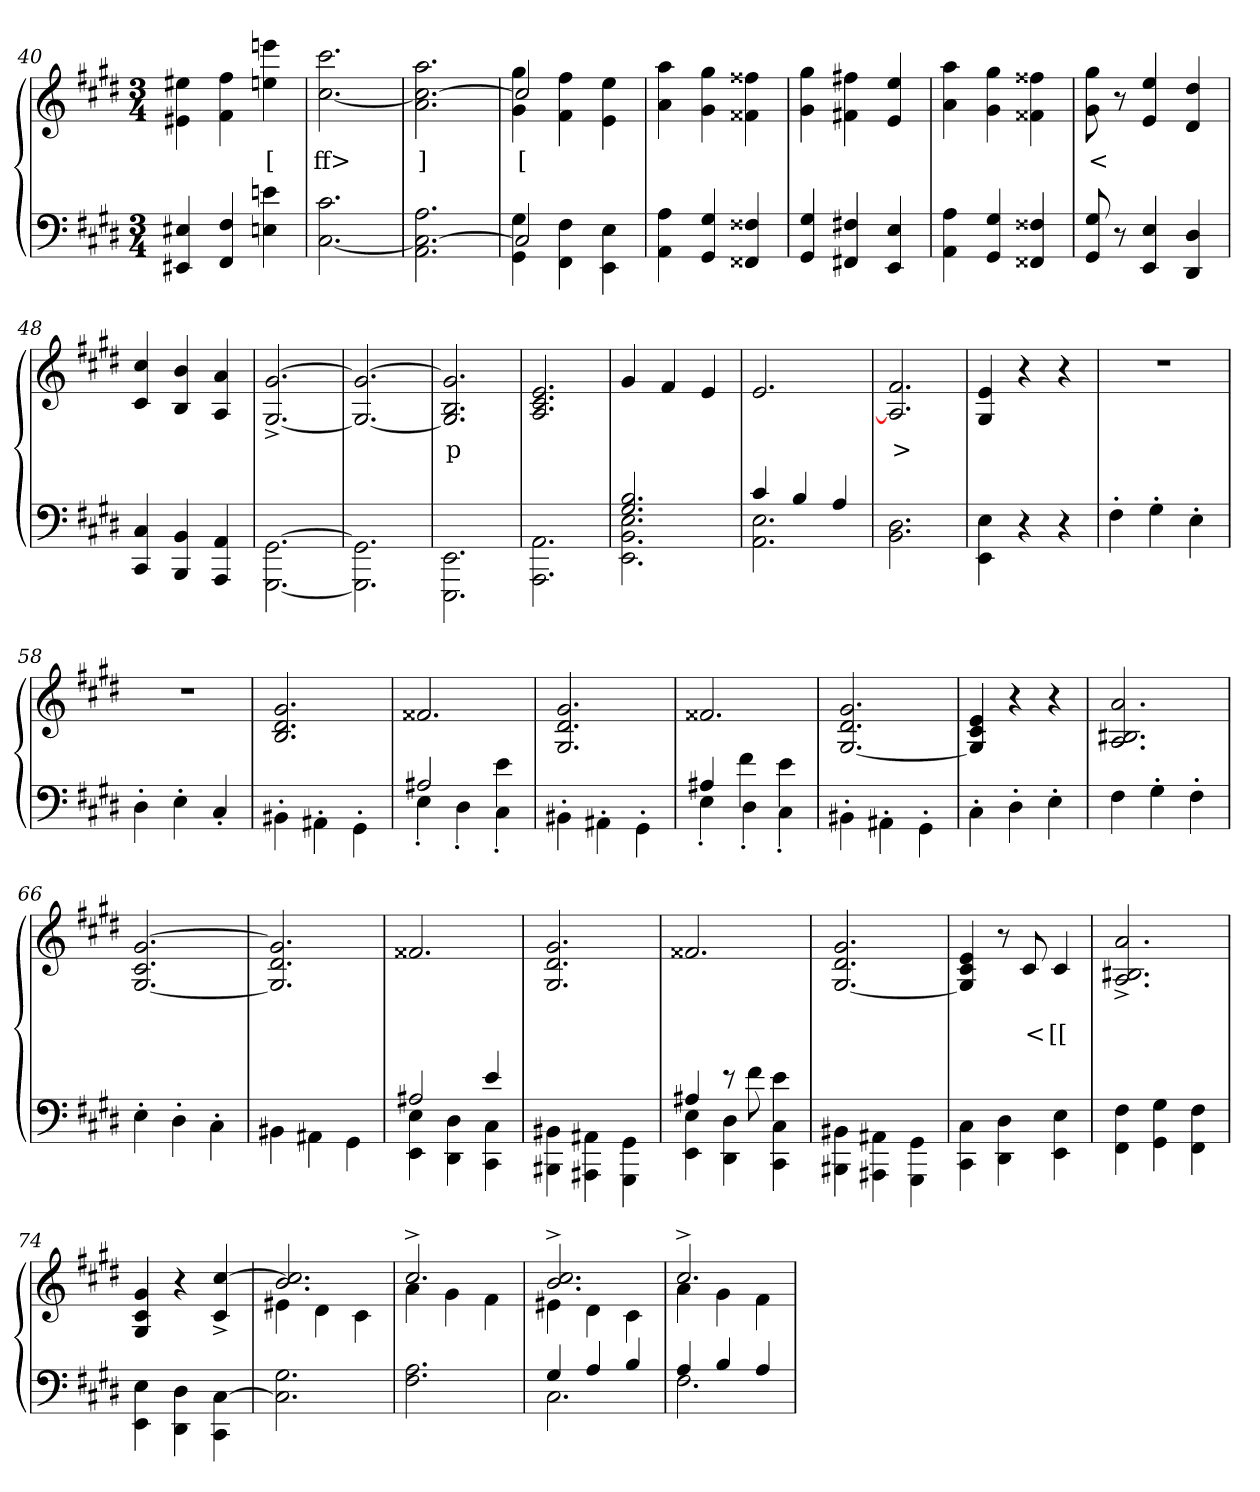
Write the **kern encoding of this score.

**kern	**kern	**text	**text
*part2	*part1	*part1	*part1
*staff2	*staff1	*staff1	*staff1
*clefF4	*clefG2	*	*
*k[f#c#g#d#]	*k[f#c#g#d#]	*	*
*M3/4	*M3/4	*	*
=40	=40	=40	=40
4E#X 4EE#X	4ee#X\ 4e#X\	.	.
4F# 4FF#	4ff# 4f#	.	.
4en 4En	4eeen 4een	[	.
=41	=41	=41	=41
2.c# [2.C#	2.ccc# [2.cc#	ff>	.
=42	=42	=42	=42
2.A 2.C#\_ 2.AA\	2.aa 2.cc#_ 2.a	]	.
=43	=43	=43	=43
*^	*^	*	*
2C#]	4G# 4GG#	2cc#]	4gg# 4g#	[	.
.	4F# 4FF#	.	4ff# 4f#	.	.
4ryy	4E\ 4EE\	4ryy	4ee\ 4e\	.	.
*v	*v	*	*	*	*
*	*v	*v	*	*
=44	=44	=44	=44
4A 4AA	4aa 4a	.	.
4G# 4GG#	4gg# 4g#	.	.
4F##X 4FF##X	4ff##X 4f##X	.	.
=45	=45	=45	=45
4G# 4GG#	4gg# 4g#	.	.
4F#X 4FF#X	4ff#X 4f#X	.	.
4E 4EE	4ee 4e	.	.
=46	=46	=46	=46
4A 4AA	4aa 4a	.	.
4G# 4GG#	4gg# 4g#	.	.
4F##X 4FF##X	4ff##X 4f##X	.	.
=47	=47	=47	=47
8G# 8GG#	8gg# 8g#	<	.
8r	8r	.	.
4E 4EE	4ee 4e	.	.
4D# 4DD#	4dd# 4d#	.	.
=48	=48	=48	=48
4C# 4CC#	4cc# 4c#	.	.
4BB 4BBB	4b 4B	.	.
4AA 4AAA	4a 4A	.	.
=49	=49	=49	=49
[2.GG#\ [2.GGG#\	[2.g#^> [2.G#^>	.	.
=50	=50	=50	=50
2.GG#\] 2.GGG#\]	2.g#_ 2.G#_	.	.
=51	=51	=51	=51
2.EE\ 2.EEE\	2.g#] 2.B 2.G#]	p	.
=52	=52	=52	=52
2.AA\ 2.AAA\	2.e 2.c# 2.A	.	.
=53	=53	=53	=53
*^	*	*	*
2.B 2.G#	2.E 2.BB 2.EE	4g#	.	.
.	.	4f#	.	.
.	.	4e	.	.
=54	=54	=54	=54	=54
4c#	2.E 2.AA	2.e	.	.
4B	.	.	.	.
4A	.	.	.	.
*v	*v	*	*	*
=55	=55	=55	=55
2.D#\ 2.BB\	2.f# 2.A]	>	.
=56	=56	=56	=56
4E\ 4EE\	4e 4G#	.	.
4r	4r	.	.
4r	4r	.	.
=57	=57	=57	=57
4F#'>	2.r	.	.
4G#'>	.	.	.
4E'>	.	.	.
=58	=58	=58	=58
4D#'>	2.r	.	.
4E'>	.	.	.
4C#'>	.	.	.
=59	=59	=59	=59
4BB#X'>\	2.g# 2.d# 2.B	.	.
4AA#X'>\	.	.	.
4GG#'>\	.	.	.
=60	=60	=60	=60
*^	*	*	*
2A#X	4E'>	2.f##X	.	.
.	4D#'>	.	.	.
4e\	4C#'>	.	.	.
*v	*v	*	*	*
=61	=61	=61	=61
4BB#X'>\	2.g# 2.d# 2.G#	.	.
4AA#X'>\	.	.	.
4GG#'>\	.	.	.
=62	=62	=62	=62
*^	*	*	*
4A#X/	4E'>	2.f##X	.	.
4f#\	4D#'>	.	.	.
4e\	4C#'>	.	.	.
*v	*v	*	*	*
=63	=63	=63	=63
4BB#X'>\	2.g# 2.d# [2.G#	.	.
4AA#X'>\	.	.	.
4GG#'>\	.	.	.
=64	=64	=64	=64
4C#'>\	4e 4c# 4G#]	.	.
4D#'>	4r	.	.
4E'>	4r	.	.
=65	=65	=65	=65
4F#	2.a 2.B#X 2.A	.	.
4G#'>	.	.	.
4F#'>	.	.	.
=66	=66	=66	=66
4E'>\	[2.g# 2.c# [2.G#	.	.
4D#'>	.	.	.
4C#'>\	.	.	.
=67	=67	=67	=67
4BB#X\	2.g#] 2.d# 2.G#]	.	.
4AA#X\	.	.	.
4GG#\	.	.	.
=68	=68	=68	=68
*^	*	*	*
2A#X	4E 4EE	2.f##X	.	.
.	4D# 4DD#	.	.	.
4e	4C# 4CC#	.	.	.
*v	*v	*	*	*
=69	=69	=69	=69
4BB#X\ 4BBB#X\	2.g# 2.d# 2.G#	.	.
4AA#X\ 4AAA#X\	.	.	.
4GG#\ 4GGG#\	.	.	.
=70	=70	=70	=70
*^	*	*	*
4A#X	4E 4EE	2.f##X	.	.
8r	4D# 4DD#	.	.	.
8f#\	.	.	.	.
4e\	4C# 4CC#	.	.	.
*v	*v	*	*	*
=71	=71	=71	=71
4BB#X\ 4BBB#X\	2.g# 2.d# [2.G#	.	.
4AA#X\ 4AAA#X\	.	.	.
4GG#\ 4GGG#\	.	.	.
=72	=72	=72	=72
4C#\ 4CC#\	4e 4c# 4G#]	.	.
4D#\ 4DD#\	8r	.	.
.	8c#	.	<
4E\ 4EE\	4c#	.	[[
=73	=73	=73	=73
4F#\ 4FF#\	2.a^> 2.B#X^> 2.A^>	.	.
4G#\ 4GG#\	.	.	.
4F#\ 4FF#\	.	.	.
=74	=74	=74	=74
4E\ 4EE\	4g# 4c# 4G#	.	.
4D#\ 4DD#\	4r	.	.
[4C#\ 4CC#\	[4cc#^> 4c#^>	.	.
=75	=75	=75	=75
*	*^	*	*
2.G# 2.C#]	2.cc#] 2.b	4e#X	.	.
.	.	4d#	.	.
.	.	4c#	.	.
=76	=76	=76	=76	=76
2.A 2.F#	2.cc#^>	4a	.	.
.	.	4g#	.	.
.	.	4f#	.	.
=77	=77	=77	=77	=77
*^	*	*	*	*
4G#	2.C#	2.cc#^> 2.b^>	4e#X	.	.
4A	.	.	4d#	.	.
4B	.	.	4c#	.	.
=78	=78	=78	=78	=78	=78
4A	2.F#	2.cc#^>	4a	.	.
4B	.	.	4g#	.	.
4A	.	.	4f#	.	.
*v	*v	*	*	*	*
*	*v	*v	*	*
=	=	=	=
*-	*-	*-	*-
